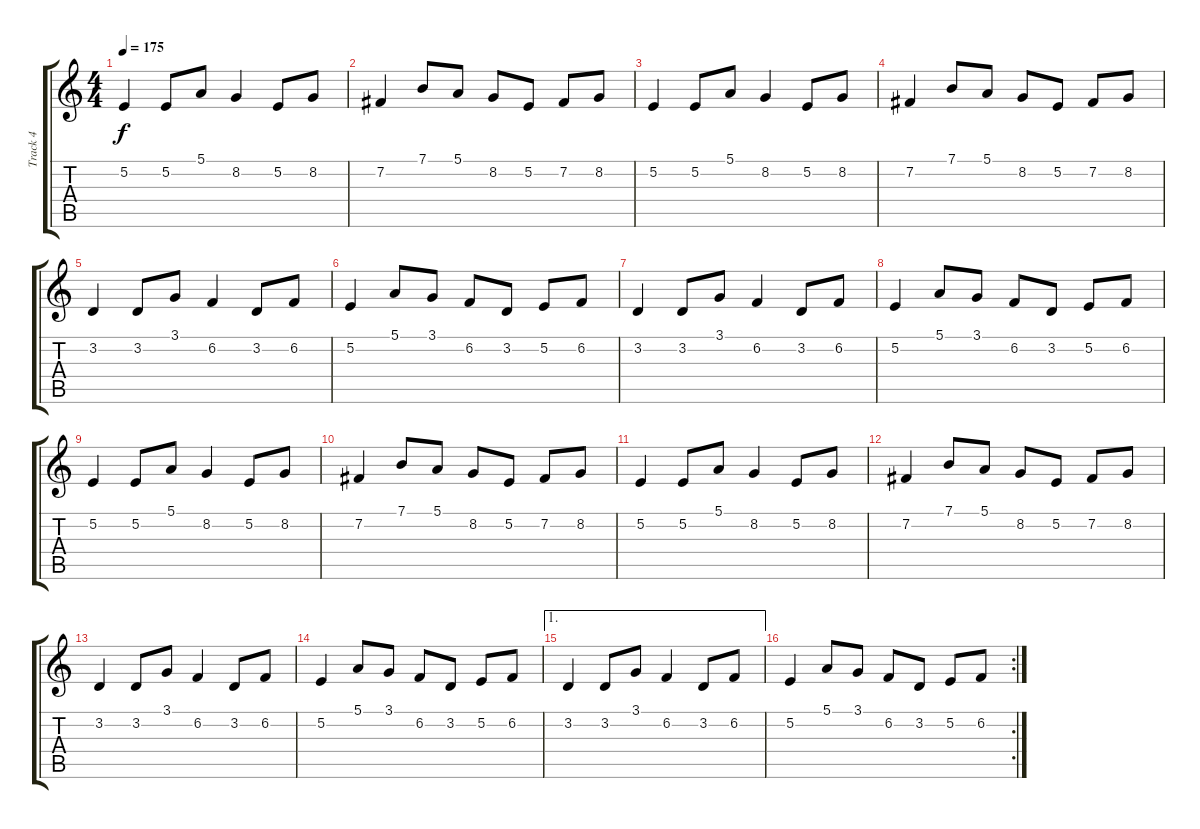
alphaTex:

\track ("Track 4" "Track 4") {instrument brightacousticpiano}
\staff {score tabs}
\tuning (E4 B3 G3 D3 A2 E2) {hide}
\ts (4 4)
\tempo 175
\clef g2
\ks c
5.2.4{dy f} 5.2.8 5.1.8 8.2.4 5.2.8 8.2.8 |
7.2.4 7.1.8 5.1.8 8.2.8 5.2.8 7.2.8 8.2.8 |
5.2.4 5.2.8 5.1.8 8.2.4 5.2.8 8.2.8 |
7.2.4 7.1.8 5.1.8 8.2.8 5.2.8 7.2.8 8.2.8 |
3.2.4 3.2.8 3.1.8 6.2.4 3.2.8 6.2.8 |
5.2.4 5.1.8 3.1.8 6.2.8 3.2.8 5.2.8 6.2.8 |
3.2.4 3.2.8 3.1.8 6.2.4 3.2.8 6.2.8 |
5.2.4 5.1.8 3.1.8 6.2.8 3.2.8 5.2.8 6.2.8 |
5.2.4 5.2.8 5.1.8 8.2.4 5.2.8 8.2.8 |
7.2.4 7.1.8 5.1.8 8.2.8 5.2.8 7.2.8 8.2.8 |
5.2.4 5.2.8 5.1.8 8.2.4 5.2.8 8.2.8 |
7.2.4 7.1.8 5.1.8 8.2.8 5.2.8 7.2.8 8.2.8 |
3.2.4 3.2.8 3.1.8 6.2.4 3.2.8 6.2.8 |
5.2.4 5.1.8 3.1.8 6.2.8 3.2.8 5.2.8 6.2.8 |
\ae 1
3.2.4 3.2.8 3.1.8 6.2.4 3.2.8 6.2.8 |
\rc 2
5.2.4 5.1.8 3.1.8 6.2.8 3.2.8 5.2.8 6.2.8
